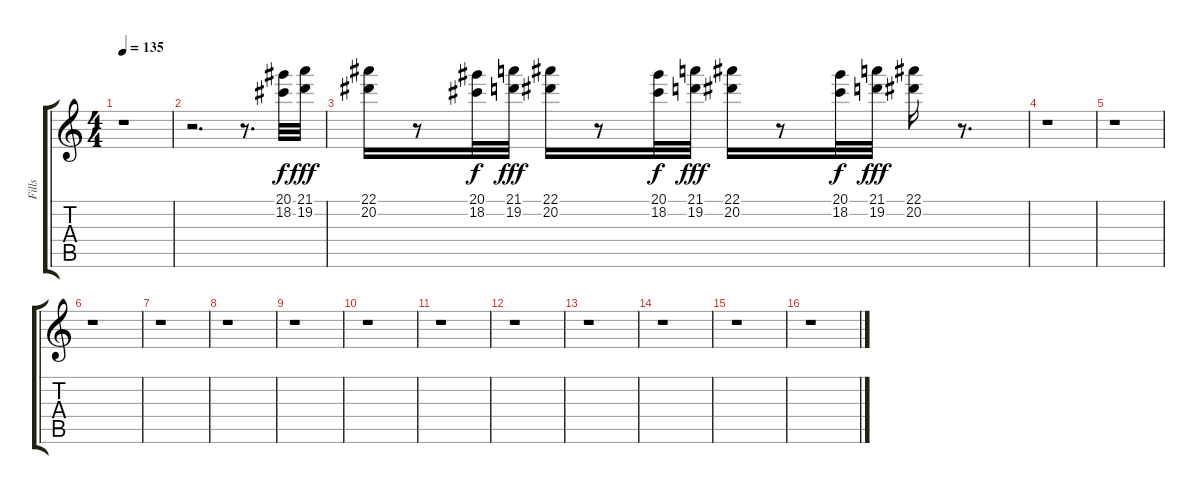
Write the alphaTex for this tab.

\track ("Fills" "Fills") {instrument distortionguitar}
\staff {score tabs}
\tuning (C4 G3 Eb3 Bb2 F2 C2) {hide}
\ts (4 4)
\tempo 135
\clef g2
\ks c
r.1{dy f} |
r.2{d instrument distortionguitar} r.8{d} (20.1 18.2).32 (21.1 19.2).32{dy fff} |
(22.1 20.2).16 r.8 (20.1 18.2).32{dy f} (21.1 19.2).32{dy fff} (22.1 20.2).16 r.8 (20.1 18.2).32{dy f} (21.1 19.2).32{dy fff} (22.1 20.2).16 r.8 (20.1 18.2).32{dy f} (21.1 19.2).32{dy fff} (22.1 20.2).16 r.8{d} |
r.1 |
r.1 |
r.1 |
r.1 |
r.1 |
r.1 |
r.1 |
r.1 |
r.1 |
r.1 |
r.1 |
r.1 |
r.1
